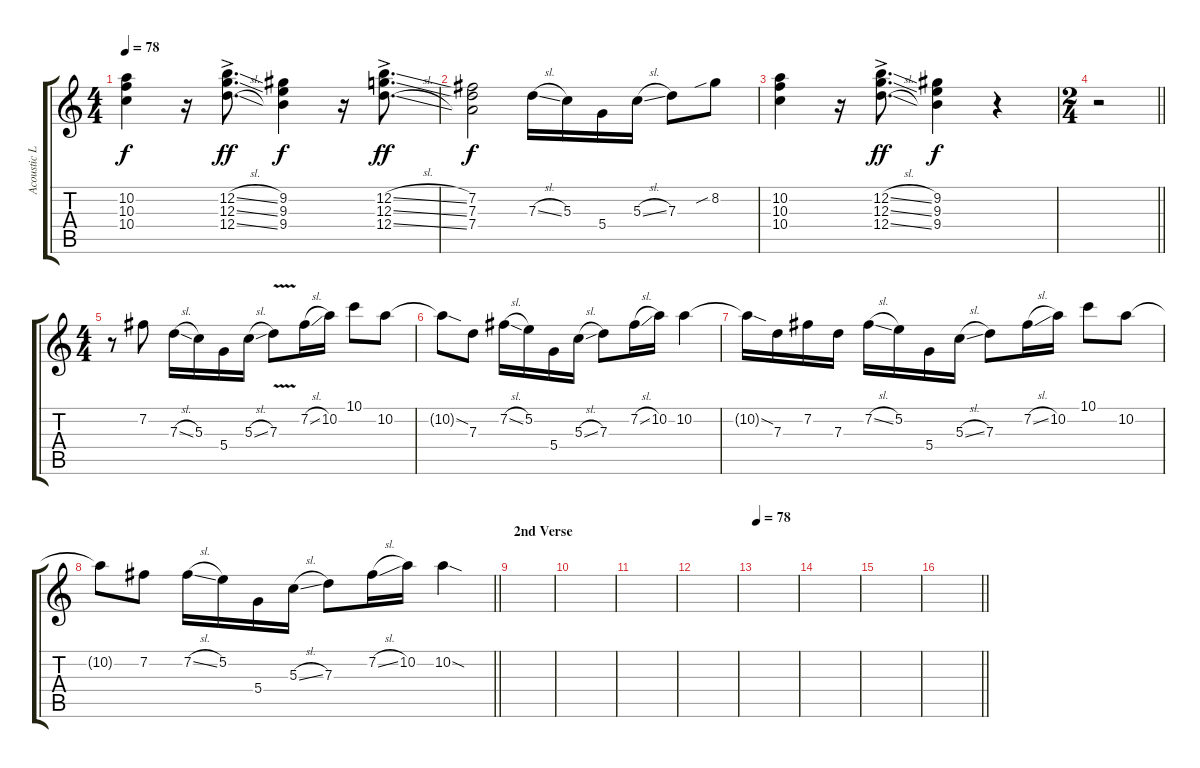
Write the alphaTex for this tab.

\track ("Acoustic Lead" "Acoustic L") {instrument acousticguitarsteel}
\staff {score tabs}
\tuning (D4 B3 G3 D3 A2 D2) {hide}
\ts (4 4)
\tempo 78
\clef g2
\ks c
(10.2 10.3 10.4).4{dy f} r.16 (12.2{sl ac} 12.3{sl} 12.4{sl}).8{d dy ff} (9.2 9.3 9.4).4{dy f} r.16 (12.2{sl ac} 12.3{sl} 12.4{sl}).8{d dy ff} |
(7.2 7.3 7.4).2{dy f} 7.3{sl}.16 5.3.16 5.4.16 5.3{sl}.16 7.3.8 8.2{sib}.8 |
(10.2 10.3 10.4).4 r.16 (12.2{sl ac} 12.3{sl} 12.4{sl}).8{d dy ff} (9.2 9.3 9.4).4{dy f} r.4 |
\ts (2 4)
\barLineRight lightlight
r.2 |
\ts (4 4)
r.8 7.2.8 7.3{sl}.16 5.3.16 5.4.16 5.3{sl}.16 7.3{v}.8 7.2{sl}.16 10.2.16 10.1.8 10.2.8 |
10.2{sod t}.8 7.3.8 7.2{sl}.16 5.2.16 5.4.16 5.3{sl}.16 7.3.8 7.2{sl}.16 10.2.16 10.2.4 |
10.2{sod t}.16 7.3.16 7.2.16 7.3.16 7.2{sl}.16 5.2.16 5.4.16 5.3{sl}.16 7.3.8 7.2{sl}.16 10.2.16 10.1.8 10.2.8 |
\barLineRight lightlight
10.2{t}.8 7.2.8 7.2{sl}.16 5.2.16 5.4.16 5.3{sl}.16 7.3.8 7.2{sl}.16 10.2.16 10.2{sod}.4 |
\section ("" "2nd Verse")
|
|
|
|
\tempo 78
|
|
|
\barLineRight lightlight
